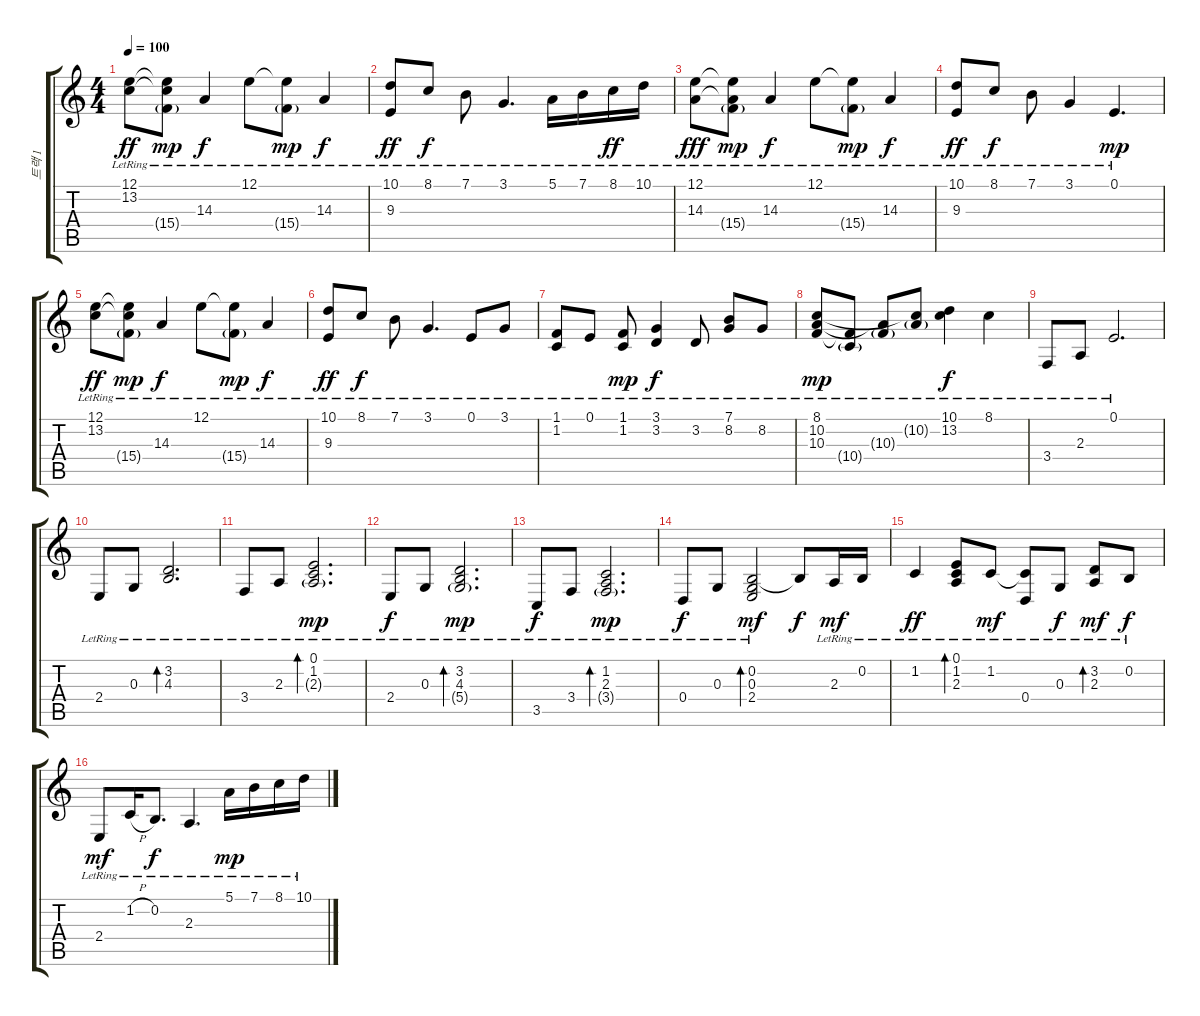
\track ("트랙 1" "트랙 1") {instrument acousticgrandpiano}
\staff {score tabs}
\tuning (E4 B3 G3 D3 A2 E2) {hide}
\ts (4 4)
\tempo 100
\clef g2
\ks c
(12.1{lr} 13.2{lr}).8{dy ff} (12.1{t} 13.2{t} 15.4{g lr}).8{dy mp} 14.3{lr}.4{dy f} 12.1{lr}.8 (12.1{t} 15.4{g lr}).8{dy mp} 14.3{lr}.4{dy f} |
(10.1{lr} 9.3{lr}).8{dy ff} 8.1{lr}.8{dy f} 7.1{lr}.8 3.1{lr}.4{d} 5.1{lr}.16 7.1{lr}.16 8.1{lr}.16{dy ff} 10.1{lr}.16 |
(12.1{lr} 14.3{lr}).8{dy fff} (12.1{t} 14.3{t} 15.4{g lr}).8{dy mp} 14.3{lr}.4{dy f} 12.1{lr}.8 (12.1{t} 15.4{g lr}).8{dy mp} 14.3{lr}.4{dy f} |
(10.1{lr} 9.3{lr}).8{dy ff} 8.1{lr}.8{dy f} 7.1{lr}.8 3.1{lr}.4 0.1{lr}.4{d dy mp} |
(12.1{lr} 13.2{lr}).8{dy ff} (12.1{t} 13.2{t} 15.4{g lr}).8{dy mp} 14.3{lr}.4{dy f} 12.1{lr}.8 (12.1{t} 15.4{g lr}).8{dy mp} 14.3{lr}.4{dy f} |
(10.1{lr} 9.3{lr}).8{dy ff} 8.1{lr}.8{dy f} 7.1{lr}.8 3.1{lr}.4{d} 0.1{lr}.8 3.1{lr}.8 |
(1.1{lr} 1.2{lr}).8 0.1{lr}.8 (1.1{lr} 1.2{lr}).8{dy mp} (3.1{lr} 3.2{lr}).4{dy f} 3.2{lr}.8 (7.1{lr} 8.2{lr}).8 8.2{lr}.8 |
(8.1{lr} 10.2{lr} 10.3{lr}).8{dy mp} (10.3{t} 10.4{g lr}).8 (10.2{t} 10.3{g lr}).8 (8.1{t} 10.2{g lr}).8 (10.1{lr} 13.2{lr}).4{dy f} 8.1{lr}.4 |
3.4{lr}.8 2.3{lr}.8 0.1{lr}.2{d} |
2.4{lr}.8 0.3{lr}.8 (3.2{lr} 4.3{lr}).2{d bd 120} |
3.4{lr}.8 2.3{lr}.8 (0.1{lr} 1.2{lr} 2.3{g lr}).2{d bd 120 dy mp} |
2.4{lr}.8{dy f} 0.3{lr}.8 (3.2{lr} 4.3{lr} 5.4{g lr}).2{d bd 120 dy mp} |
3.5{lr}.8{dy f} 3.4{lr}.8 (1.2{lr} 2.3{lr} 3.4{g lr}).2{d bd 120 dy mp} |
0.4{lr}.8{dy f} 0.3{lr}.8 (0.2{lr} 0.3{lr} 2.4{lr}).2{bd 120 dy mf} 0.2{t}.8{dy f} 2.3{lr}.16{dy mf} 0.2{lr}.16 |
1.2{lr}.4{dy ff} (0.1{lr} 1.2{lr} 2.3{lr}).8{bd 120} 1.2{lr}.8{dy mf} (1.2{t} 0.4{lr}).8 0.3{lr}.8{dy f} (3.2{lr} 2.3{lr}).8{bd 240 dy mf} 0.2{lr}.8{dy f} |
2.4{lr}.8{dy mf} 1.2{h lr}.16 0.2{lr}.8{d dy f} 2.3{lr}.4{d} 5.1{lr}.16{dy mp} 7.1{lr}.16 8.1{lr}.16 10.1{lr}.16
